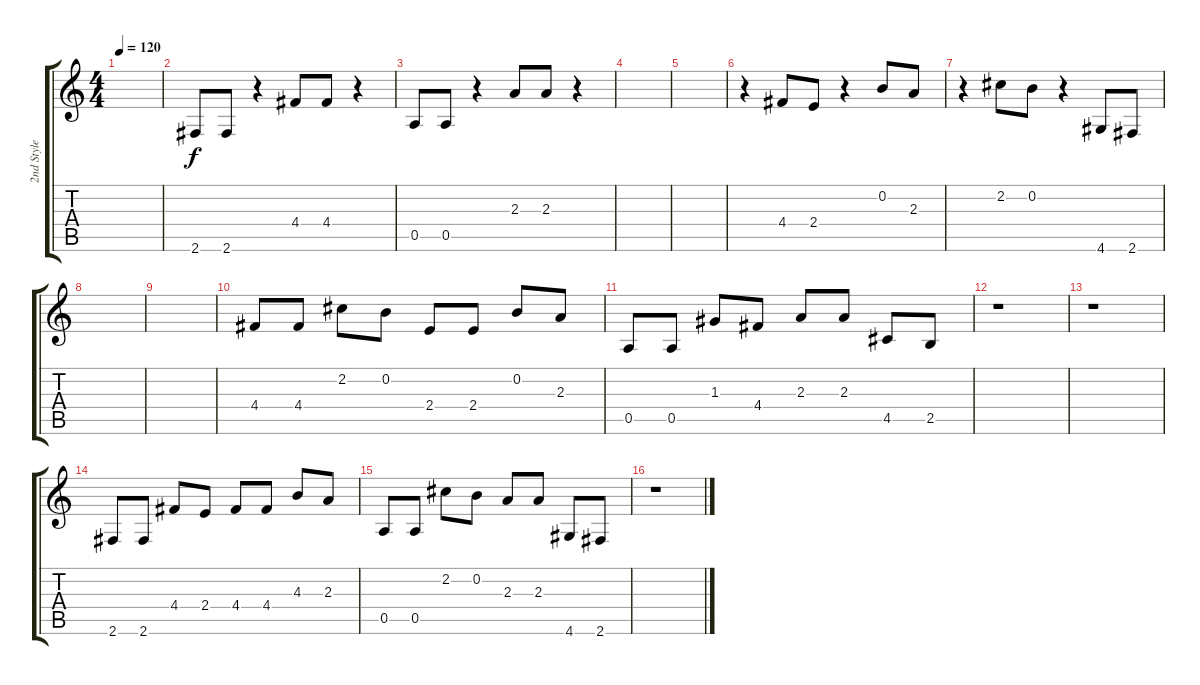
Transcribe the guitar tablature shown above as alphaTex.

\track ("2nd Style Lead" "2nd Style ") {instrument overdrivenguitar}
\staff {score tabs}
\tuning (E4 B3 G3 D3 A2 E2) {hide}
\ts (4 4)
\tempo 120
\clef g2
\ks c
|
2.6.8 2.6.8 r.4 4.4.8 4.4.8 r.4 |
0.5.8 0.5.8 r.4 2.3.8 2.3.8 r.4 |
|
|
r.4 4.4.8 2.4.8 r.4 0.2.8 2.3.8 |
r.4 2.2.8 0.2.8 r.4 4.6.8 2.6.8 |
|
|
4.4.8 4.4.8 2.2.8 0.2.8 2.4.8 2.4.8 0.2.8 2.3.8 |
0.5.8 0.5.8 1.3.8 4.4.8 2.3.8 2.3.8 4.5.8 2.5.8 |
r.1 |
r.1 |
2.6.8 2.6.8 4.4.8 2.4.8 4.4.8 4.4.8 4.3.8 2.3.8 |
0.5.8 0.5.8 2.2.8 0.2.8 2.3.8 2.3.8 4.6.8 2.6.8 |
r.1
